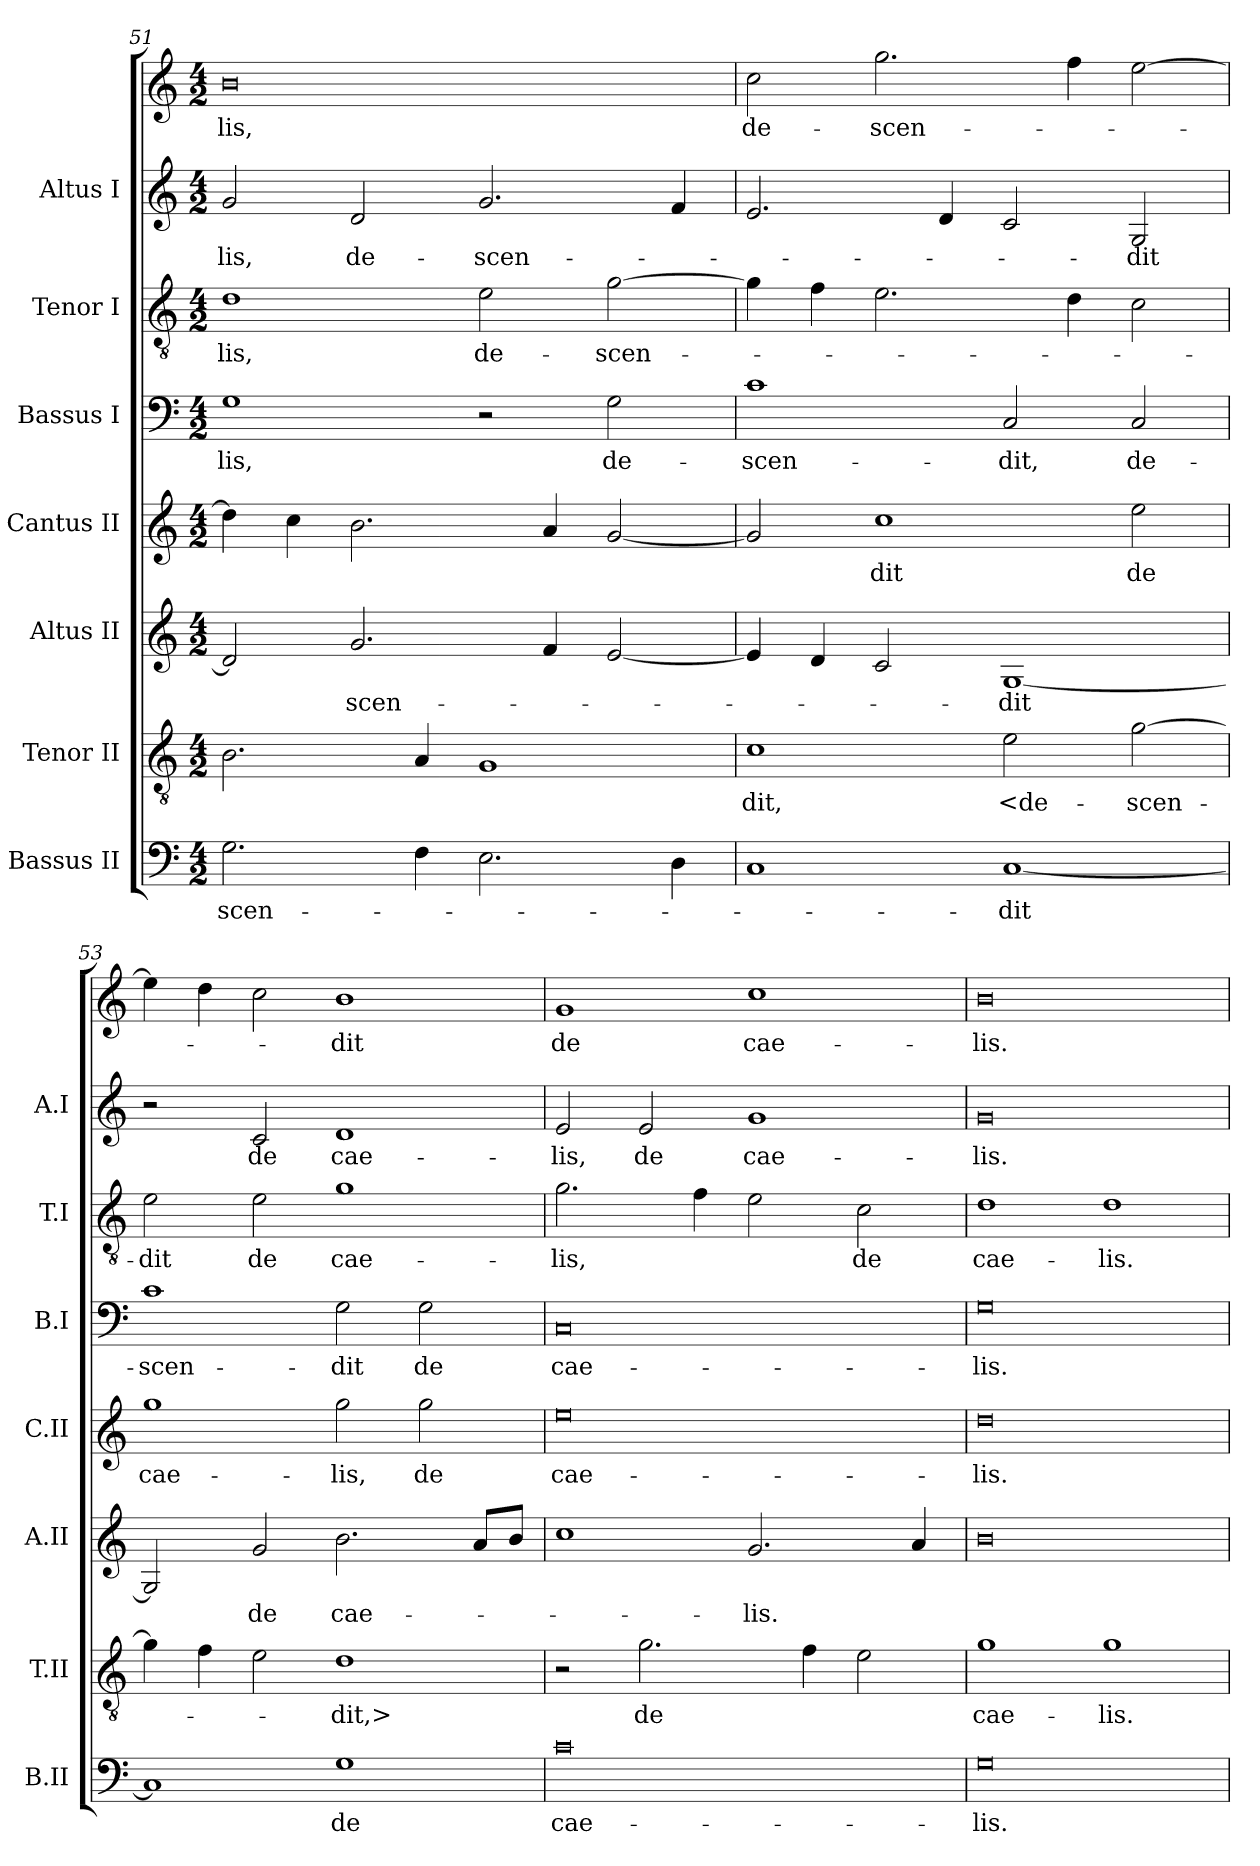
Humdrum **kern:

**kern	**text	**kern	**text	**kern	**text	**kern	**text	**kern	**text	**kern	**text	**kern	**text	**kern	**text
*part8	*part8	*part7	*part7	*part6	*part6	*part5	*part5	*part4	*part4	*part3	*part3	*part2	*part2	*part1	*part1
*staff8	*staff8	*staff7	*staff7	*staff6	*staff6	*staff5	*staff5	*staff4	*staff4	*staff3	*staff3	*staff2	*staff2	*staff1	*staff1
*I"Bassus II	*	*I"Tenor II	*	*I"Altus II	*	*I"Cantus II	*	*I"Bassus I	*	*I"Tenor I	*	*I"Altus I	*	*	*
*I'B.II	*	*I'T.II	*	*I'A.II	*	*I'C.II	*	*I'B.I	*	*I'T.I	*	*I'A.I	*	*	*
*clefF4	*	*clefGv2	*	*clefG2	*	*clefG2	*	*clefF4	*	*clefGv2	*	*clefG2	*	*clefG2	*
*	*	*ITrd7c12	*	*	*	*	*	*	*	*ITrd7c12	*	*	*	*	*
*k[]	*	*k[]	*	*k[]	*	*k[]	*	*k[]	*	*k[]	*	*k[]	*	*k[]	*
*C:	*	*C:	*	*C:	*	*C:	*	*C:	*	*C:	*	*C:	*	*C:	*
*M4/2	*	*M4/2	*	*M4/2	*	*M4/2	*	*M4/2	*	*M4/2	*	*M4/2	*	*M4/2	*
=51	=51	=51	=51	=51	=51	=51	=51	=51	=51	=51	=51	=51	=51	=51	=51
2.G\	-scen-	2.BB\	.	2d/]	.	4dd\]	.	1G\	-lis,	1D\	-lis,	2g/	-lis,	0b\	-lis,
.	.	.	.	.	.	4cc\	.	.	.	.	.	.	.	.	.
.	.	.	.	2.g/	-scen-	2.b\	.	.	.	.	.	2d/	de-	.	.
4F\	.	4AA/	.	.	.	.	.	.	.	.	.	.	.	.	.
2.E\	.	1GG/	.	.	.	.	.	2r	.	2E\	de-	2.g/	-scen-	.	.
.	.	.	.	4f/	.	4a/	.	.	.	.	.	.	.	.	.
.	.	.	.	[2e/	.	[2g/	.	2G\	de-	[2G\	-scen-	.	.	.	.
4D\	.	.	.	.	.	.	.	.	.	.	.	4f/	.	.	.
=52	=52	=52	=52	=52	=52	=52	=52	=52	=52	=52	=52	=52	=52	=52	=52
1C/	.	1C\	-dit,	4e/]	.	2g/]	.	1c\	-scen-	4G\]	.	2.e/	.	2cc\	de-
.	.	.	.	4d/	.	.	.	.	.	4F\	.	.	.	.	.
.	.	.	.	2c/	.	1cc\	-dit	.	.	2.E\	.	.	.	2.gg\	-scen-
.	.	.	.	.	.	.	.	.	.	.	.	4d/	.	.	.
[1C/	-dit	2E\	<de-	[1G/	-dit	.	.	2C/	-dit,	.	.	2c/	.	.	.
.	.	.	.	.	.	.	.	.	.	4D\	.	.	.	4ff\	.
.	.	[2G\	-scen-	.	.	2ee\	de	2C/	de-	2C\	.	2G/	-dit	[2ee\	.
=53	=53	=53	=53	=53	=53	=53	=53	=53	=53	=53	=53	=53	=53	=53	=53
1C/]	.	4G\]	.	2G/]	.	1gg\	cae-	1c\	-scen-	2E\	-dit	2r	.	4ee\]	.
.	.	4F\	.	.	.	.	.	.	.	.	.	.	.	4dd\	.
.	.	2E\	.	2g/	de	.	.	.	.	2E\	de	2c/	de	2cc\	.
1G\	de	1D\	-dit,>	2.b\	cae-	2gg\	-lis,	2G\	-dit	1G\	cae-	1d/	cae-	1b\	-dit
.	.	.	.	.	.	2gg\	de	2G\	de	.	.	.	.	.	.
.	.	.	.	8a/L	.	.	.	.	.	.	.	.	.	.	.
.	.	.	.	8b/J	.	.	.	.	.	.	.	.	.	.	.
=54	=54	=54	=54	=54	=54	=54	=54	=54	=54	=54	=54	=54	=54	=54	=54
0c\	cae-	2r	.	1cc\	.	0ee\	cae-	0C/	cae-	2.G\	-lis,	2e/	-lis,	1g/	de
.	.	2.G\	de	.	.	.	.	.	.	.	.	2e/	de	.	.
.	.	.	.	.	.	.	.	.	.	4F\	.	.	.	.	.
.	.	.	.	2.g/	-lis.	.	.	.	.	2E\	.	1g/	cae-	1cc\	cae-
.	.	4F\	.	.	.	.	.	.	.	.	.	.	.	.	.
.	.	2E\	.	.	.	.	.	.	.	2C\	de	.	.	.	.
.	.	.	.	4a/	.	.	.	.	.	.	.	.	.	.	.
=55	=55	=55	=55	=55	=55	=55	=55	=55	=55	=55	=55	=55	=55	=55	=55
0G\	-lis.	1G\	cae-	0b\	.	0dd\	-lis.	0G\	-lis.	1D\	cae-	0g/	-lis.	0b\	-lis.
.	.	1G\	-lis.	.	.	.	.	.	.	1D\	-lis.	.	.	.	.
=	=	=	=	=	=	=	=	=	=	=	=	=	=	=	=
*-	*-	*-	*-	*-	*-	*-	*-	*-	*-	*-	*-	*-	*-	*-	*-
